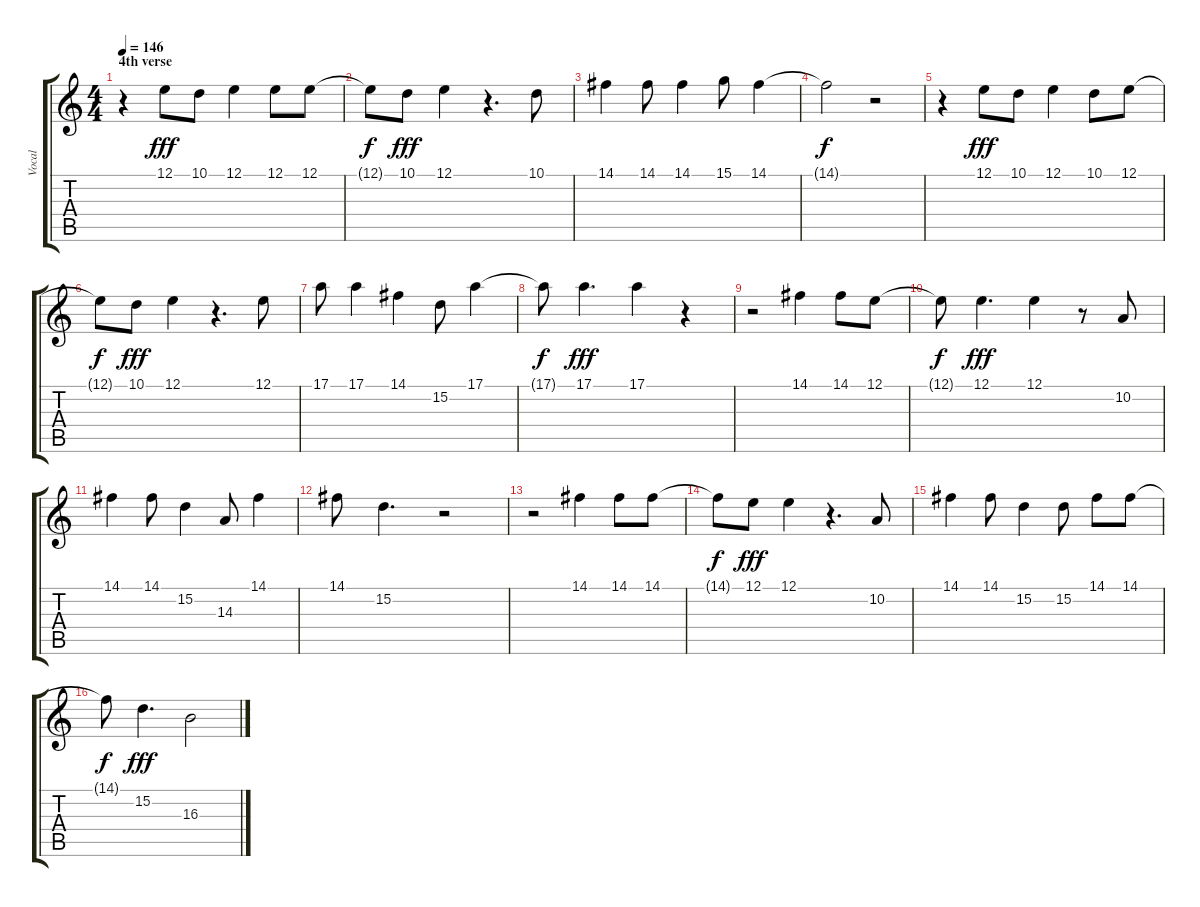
\track ("Vocal" "Vocal") {instrument choiraahs}
\staff {score tabs}
\tuning (E4 B3 G3 D3 A2 E2) {hide}
\ts (4 4)
\section ("" "4th verse")
\tempo 146
\clef g2
\ks c
r.4{dy fff} 12.1.8 10.1.8 12.1.4 12.1.8 12.1.8 |
12.1{t}.8{dy f} 10.1.8{dy fff} 12.1.4 r.4{d} 10.1.8 |
14.1.4 14.1.8 14.1.4 15.1.8 14.1.4 |
14.1{t}.2{dy f} r.2 |
r.4 12.1.8{dy fff} 10.1.8 12.1.4 10.1.8 12.1.8 |
12.1{t}.8{dy f} 10.1.8{dy fff} 12.1.4 r.4{d} 12.1.8 |
17.1.8 17.1.4 14.1.4 15.2.8 17.1.4 |
17.1{t}.8{dy f} 17.1.4{d dy fff} 17.1.4 r.4 |
r.2 14.1.4 14.1.8 12.1.8 |
12.1{t}.8{dy f} 12.1.4{d dy fff} 12.1.4 r.8 10.2.8 |
14.1.4 14.1.8 15.2.4 14.3.8 14.1.4 |
14.1.8 15.2.4{d} r.2 |
r.2 14.1.4 14.1.8 14.1.8 |
14.1{t}.8{dy f} 12.1.8{dy fff} 12.1.4 r.4{d} 10.2.8 |
14.1.4 14.1.8 15.2.4 15.2.8 14.1.8 14.1.8 |
14.1{t}.8{dy f} 15.2.4{d dy fff} 16.3.2
